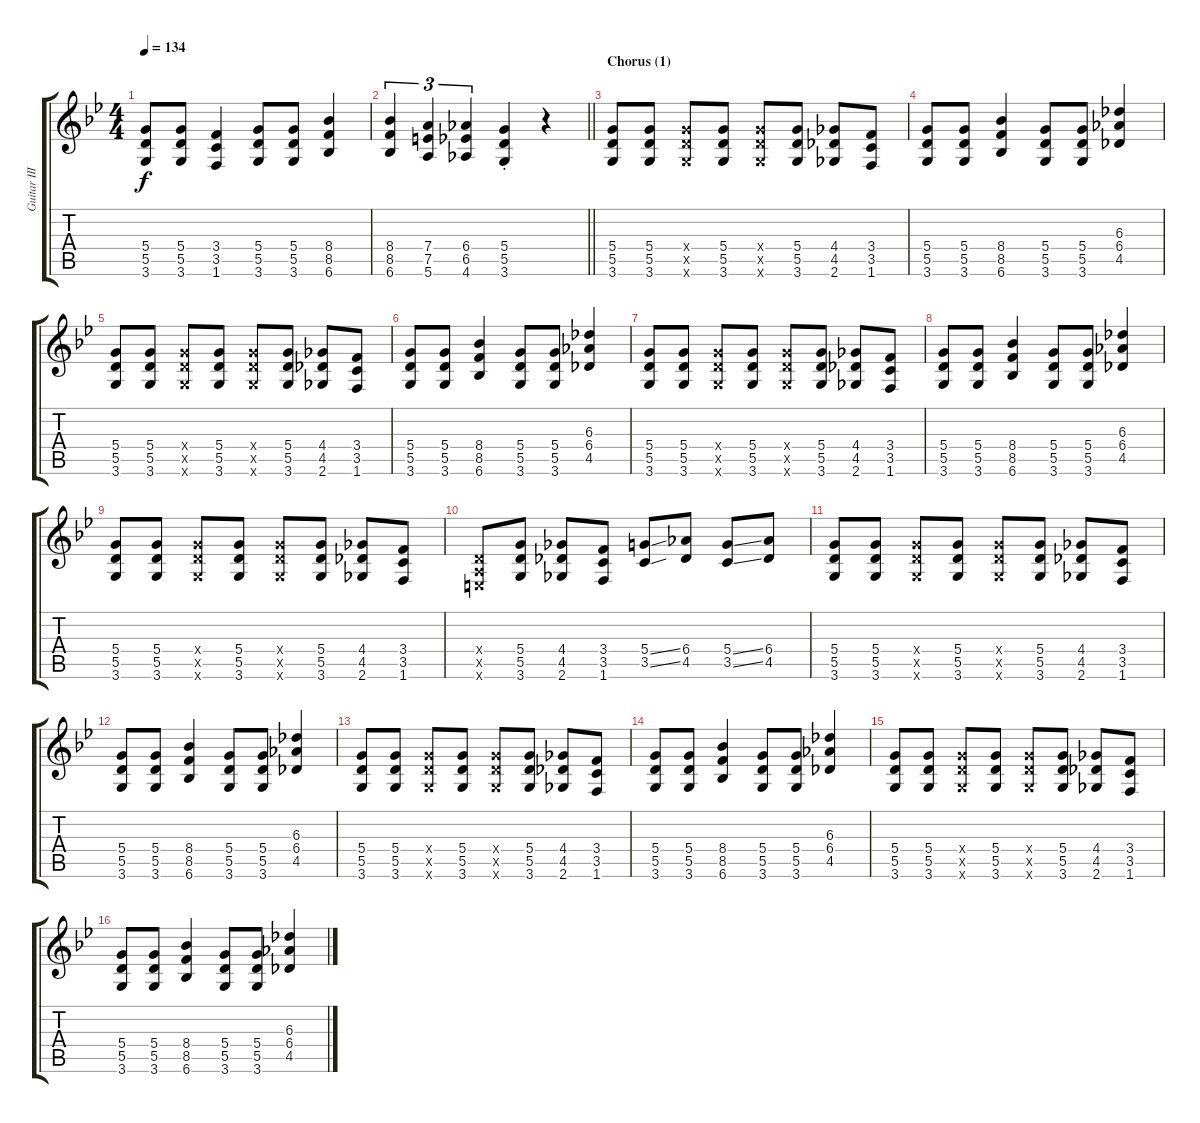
\track ("Guitar III" "Guitar III") {instrument distortionguitar}
\staff {score tabs}
\tuning (E4 B3 G3 D3 A2 E2) {hide}
\ts (4 4)
\tempo 134
\clef g2
\ks gminor
(5.4 5.5 3.6).8{dy f} (5.4 5.5 3.6).8 (3.4 3.5 1.6).4 (5.4 5.5 3.6).8 (5.4 5.5 3.6).8 (8.4 8.5 6.6).4 |
\barLineRight lightlight
(8.4 8.5 6.6).4{tu (3 2)} (7.4 7.5 5.6).4{tu (3 2)} (6.4 6.5 4.6).4{tu (3 2)} (5.4{st} 5.5{st} 3.6{st}).4 r.4 |
\section ("" "Chorus (1)")
(5.4 5.5 3.6).8 (5.4 5.5 3.6).8 (5.4{x} 5.5{x} 3.6{x}).8 (5.4 5.5 3.6).8 (5.4{x} 5.5{x} 3.6{x}).8 (5.4 5.5 3.6).8 (4.4 4.5 2.6).8 (3.4 3.5 1.6).8 |
(5.4 5.5 3.6).8 (5.4 5.5 3.6).8 (8.4 8.5 6.6).4 (5.4 5.5 3.6).8 (5.4 5.5 3.6).8 (6.3 6.4 4.5).4 |
(5.4 5.5 3.6).8 (5.4 5.5 3.6).8 (5.4{x} 5.5{x} 3.6{x}).8 (5.4 5.5 3.6).8 (5.4{x} 5.5{x} 3.6{x}).8 (5.4 5.5 3.6).8 (4.4 4.5 2.6).8 (3.4 3.5 1.6).8 |
(5.4 5.5 3.6).8 (5.4 5.5 3.6).8 (8.4 8.5 6.6).4 (5.4 5.5 3.6).8 (5.4 5.5 3.6).8 (6.3 6.4 4.5).4 |
(5.4 5.5 3.6).8 (5.4 5.5 3.6).8 (5.4{x} 5.5{x} 3.6{x}).8 (5.4 5.5 3.6).8 (5.4{x} 5.5{x} 3.6{x}).8 (5.4 5.5 3.6).8 (4.4 4.5 2.6).8 (3.4 3.5 1.6).8 |
(5.4 5.5 3.6).8 (5.4 5.5 3.6).8 (8.4 8.5 6.6).4 (5.4 5.5 3.6).8 (5.4 5.5 3.6).8 (6.3 6.4 4.5).4 |
(5.4 5.5 3.6).8 (5.4 5.5 3.6).8 (5.4{x} 5.5{x} 3.6{x}).8 (5.4 5.5 3.6).8 (5.4{x} 5.5{x} 3.6{x}).8 (5.4 5.5 3.6).8 (4.4 4.5 2.6).8 (3.4 3.5 1.6).8 |
(0.4{x} 0.5{x} 0.6{x}).8 (5.4 5.5 3.6).8 (4.4 4.5 2.6).8 (3.4 3.5 1.6).8 (5.4{ss} 3.5{ss}).8 (6.4 4.5).8 (5.4{ss} 3.5{ss}).8 (6.4 4.5).8 |
(5.4 5.5 3.6).8 (5.4 5.5 3.6).8 (5.4{x} 5.5{x} 3.6{x}).8 (5.4 5.5 3.6).8 (5.4{x} 5.5{x} 3.6{x}).8 (5.4 5.5 3.6).8 (4.4 4.5 2.6).8 (3.4 3.5 1.6).8 |
(5.4 5.5 3.6).8 (5.4 5.5 3.6).8 (8.4 8.5 6.6).4 (5.4 5.5 3.6).8 (5.4 5.5 3.6).8 (6.3 6.4 4.5).4 |
(5.4 5.5 3.6).8 (5.4 5.5 3.6).8 (5.4{x} 5.5{x} 3.6{x}).8 (5.4 5.5 3.6).8 (5.4{x} 5.5{x} 3.6{x}).8 (5.4 5.5 3.6).8 (4.4 4.5 2.6).8 (3.4 3.5 1.6).8 |
(5.4 5.5 3.6).8 (5.4 5.5 3.6).8 (8.4 8.5 6.6).4 (5.4 5.5 3.6).8 (5.4 5.5 3.6).8 (6.3 6.4 4.5).4 |
(5.4 5.5 3.6).8 (5.4 5.5 3.6).8 (5.4{x} 5.5{x} 3.6{x}).8 (5.4 5.5 3.6).8 (5.4{x} 5.5{x} 3.6{x}).8 (5.4 5.5 3.6).8 (4.4 4.5 2.6).8 (3.4 3.5 1.6).8 |
(5.4 5.5 3.6).8 (5.4 5.5 3.6).8 (8.4 8.5 6.6).4 (5.4 5.5 3.6).8 (5.4 5.5 3.6).8 (6.3 6.4 4.5).4
